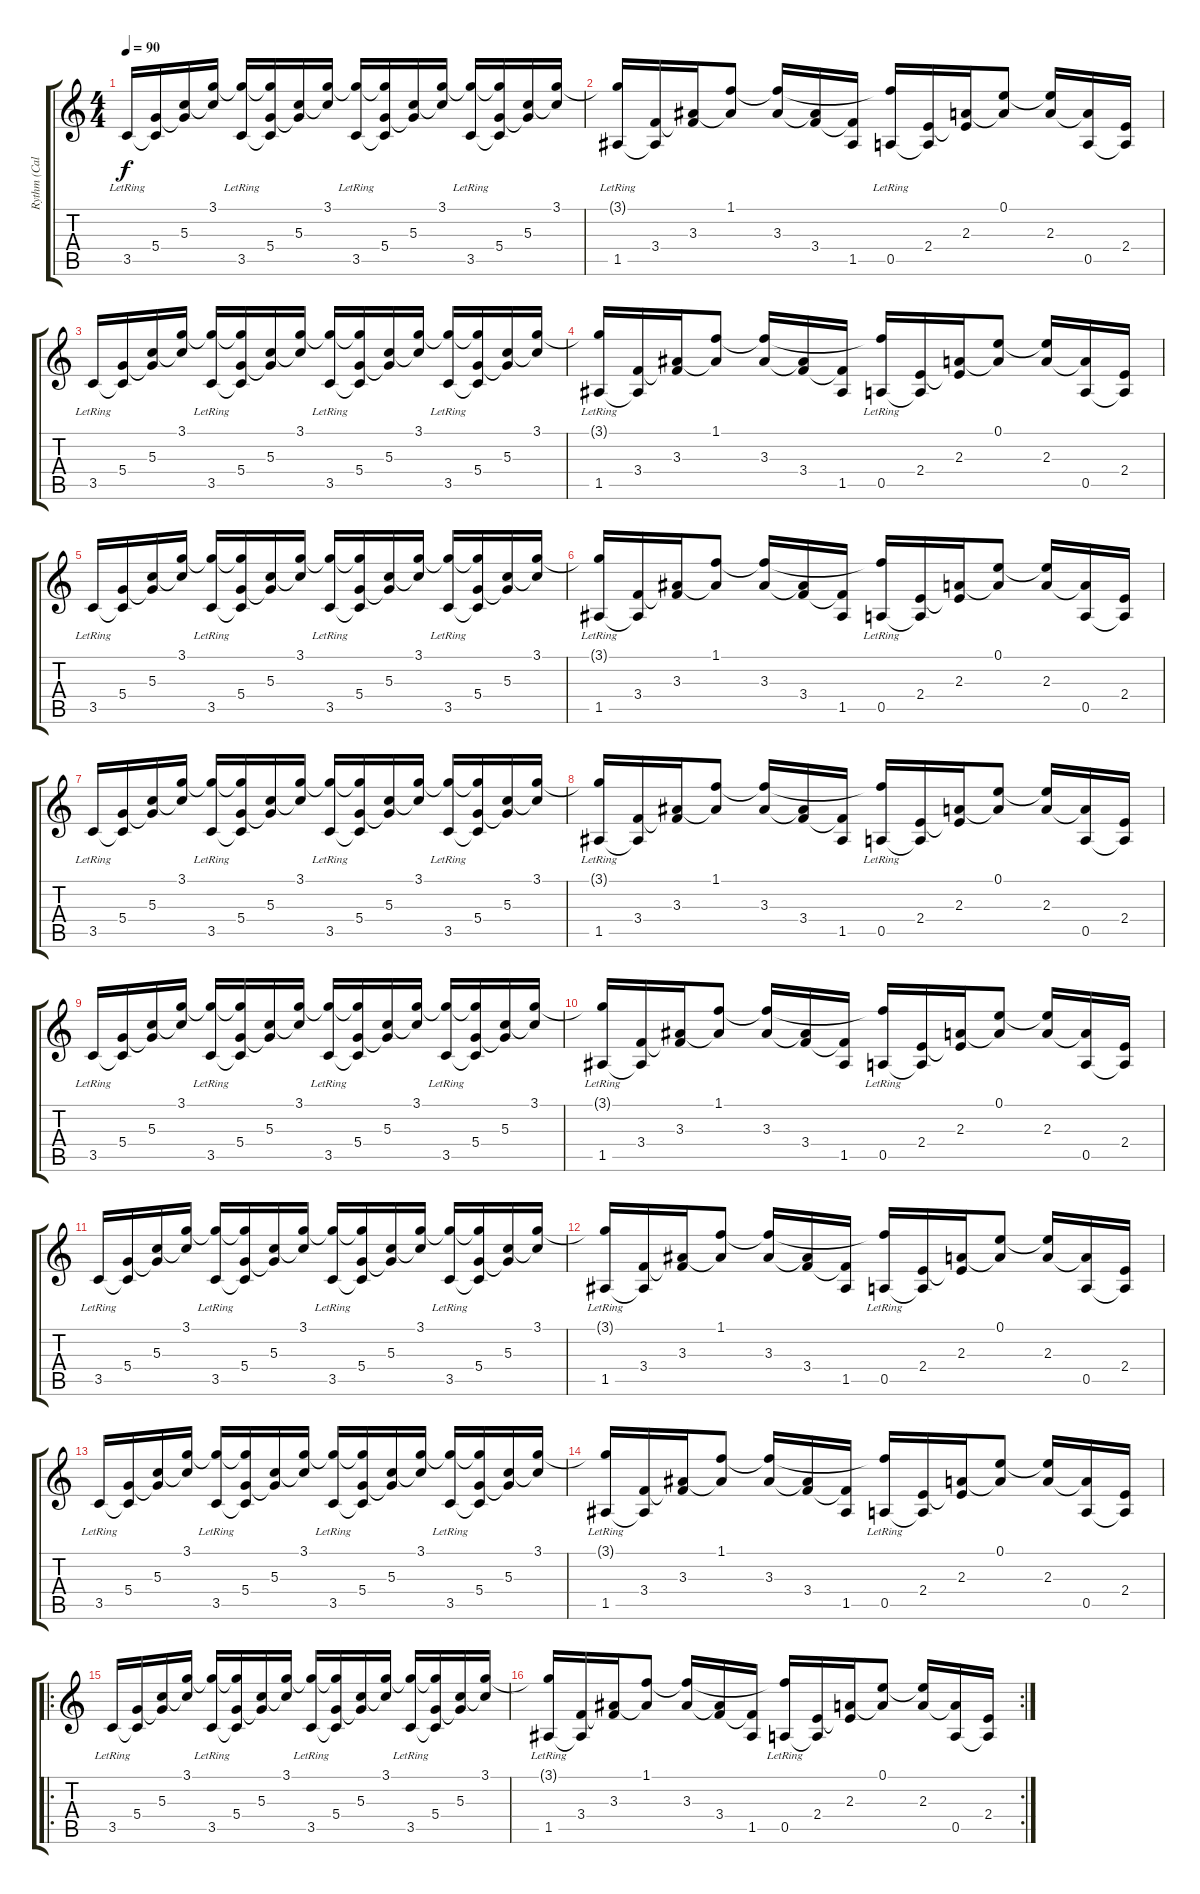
\track ("Rythm (Call_Us Junior)" "Rythm (Cal") {instrument electricguitarjazz}
\staff {score tabs}
\tuning (E4 B3 G3 D3 A2 E2) {hide}
\ts (4 4)
\tempo 90
\clef g2
\ks c
3.5{lr}.16{dy f instrument electricguitarjazz} (5.4 3.5{t}).16 (5.3 5.4{t}).16 (3.1 5.3{t}).16 (3.1{t} 3.5{lr}).16 (3.1{t} 5.4 3.5{t}).16 (5.3 5.4{t}).16 (3.1 5.3{t}).16 (3.1{t} 3.5{lr}).16 (3.1{t} 5.4 3.5{t}).16 (5.3 5.4{t}).16 (3.1 5.3{t}).16 (3.1{t} 3.5{lr}).16 (3.1{t} 5.4 3.5{t}).16 (5.3 5.4{t}).16 (3.1 5.3{t}).16 |
(3.1{t} 1.5{lr}).16 (3.4 1.5{t}).16 (3.3 3.4{t}).16 (1.1 3.3{t}).8 (1.1{t} 3.3).16 (3.3{t} 3.4).16 (3.4{t} 1.5).16 (1.1{t} 0.5{lr}).16 (2.4 0.5{t}).16 (2.3 2.4{t}).16 (0.1 2.3{t}).8 (0.1{t} 2.3).16 (2.3{t} 0.5).16 (2.4 0.5{t}).16 |
3.5{lr}.16 (5.4 3.5{t}).16 (5.3 5.4{t}).16 (3.1 5.3{t}).16 (3.1{t} 3.5{lr}).16 (3.1{t} 5.4 3.5{t}).16 (5.3 5.4{t}).16 (3.1 5.3{t}).16 (3.1{t} 3.5{lr}).16 (3.1{t} 5.4 3.5{t}).16 (5.3 5.4{t}).16 (3.1 5.3{t}).16 (3.1{t} 3.5{lr}).16 (3.1{t} 5.4 3.5{t}).16 (5.3 5.4{t}).16 (3.1 5.3{t}).16 |
(3.1{t} 1.5{lr}).16 (3.4 1.5{t}).16 (3.3 3.4{t}).16 (1.1 3.3{t}).8 (1.1{t} 3.3).16 (3.3{t} 3.4).16 (3.4{t} 1.5).16 (1.1{t} 0.5{lr}).16 (2.4 0.5{t}).16 (2.3 2.4{t}).16 (0.1 2.3{t}).8 (0.1{t} 2.3).16 (2.3{t} 0.5).16 (2.4 0.5{t}).16 |
3.5{lr}.16 (5.4 3.5{t}).16 (5.3 5.4{t}).16 (3.1 5.3{t}).16 (3.1{t} 3.5{lr}).16 (3.1{t} 5.4 3.5{t}).16 (5.3 5.4{t}).16 (3.1 5.3{t}).16 (3.1{t} 3.5{lr}).16 (3.1{t} 5.4 3.5{t}).16 (5.3 5.4{t}).16 (3.1 5.3{t}).16 (3.1{t} 3.5{lr}).16 (3.1{t} 5.4 3.5{t}).16 (5.3 5.4{t}).16 (3.1 5.3{t}).16 |
(3.1{t} 1.5{lr}).16 (3.4 1.5{t}).16 (3.3 3.4{t}).16 (1.1 3.3{t}).8 (1.1{t} 3.3).16 (3.3{t} 3.4).16 (3.4{t} 1.5).16 (1.1{t} 0.5{lr}).16 (2.4 0.5{t}).16 (2.3 2.4{t}).16 (0.1 2.3{t}).8 (0.1{t} 2.3).16 (2.3{t} 0.5).16 (2.4 0.5{t}).16 |
3.5{lr}.16 (5.4 3.5{t}).16 (5.3 5.4{t}).16 (3.1 5.3{t}).16 (3.1{t} 3.5{lr}).16 (3.1{t} 5.4 3.5{t}).16 (5.3 5.4{t}).16 (3.1 5.3{t}).16 (3.1{t} 3.5{lr}).16 (3.1{t} 5.4 3.5{t}).16 (5.3 5.4{t}).16 (3.1 5.3{t}).16 (3.1{t} 3.5{lr}).16 (3.1{t} 5.4 3.5{t}).16 (5.3 5.4{t}).16 (3.1 5.3{t}).16 |
(3.1{t} 1.5{lr}).16 (3.4 1.5{t}).16 (3.3 3.4{t}).16 (1.1 3.3{t}).8 (1.1{t} 3.3).16 (3.3{t} 3.4).16 (3.4{t} 1.5).16 (1.1{t} 0.5{lr}).16 (2.4 0.5{t}).16 (2.3 2.4{t}).16 (0.1 2.3{t}).8 (0.1{t} 2.3).16 (2.3{t} 0.5).16 (2.4 0.5{t}).16 |
3.5{lr}.16 (5.4 3.5{t}).16 (5.3 5.4{t}).16 (3.1 5.3{t}).16 (3.1{t} 3.5{lr}).16 (3.1{t} 5.4 3.5{t}).16 (5.3 5.4{t}).16 (3.1 5.3{t}).16 (3.1{t} 3.5{lr}).16 (3.1{t} 5.4 3.5{t}).16 (5.3 5.4{t}).16 (3.1 5.3{t}).16 (3.1{t} 3.5{lr}).16 (3.1{t} 5.4 3.5{t}).16 (5.3 5.4{t}).16 (3.1 5.3{t}).16 |
(3.1{t} 1.5{lr}).16 (3.4 1.5{t}).16 (3.3 3.4{t}).16 (1.1 3.3{t}).8 (1.1{t} 3.3).16 (3.3{t} 3.4).16 (3.4{t} 1.5).16 (1.1{t} 0.5{lr}).16 (2.4 0.5{t}).16 (2.3 2.4{t}).16 (0.1 2.3{t}).8 (0.1{t} 2.3).16 (2.3{t} 0.5).16 (2.4 0.5{t}).16 |
3.5{lr}.16 (5.4 3.5{t}).16 (5.3 5.4{t}).16 (3.1 5.3{t}).16 (3.1{t} 3.5{lr}).16 (3.1{t} 5.4 3.5{t}).16 (5.3 5.4{t}).16 (3.1 5.3{t}).16 (3.1{t} 3.5{lr}).16 (3.1{t} 5.4 3.5{t}).16 (5.3 5.4{t}).16 (3.1 5.3{t}).16 (3.1{t} 3.5{lr}).16 (3.1{t} 5.4 3.5{t}).16 (5.3 5.4{t}).16 (3.1 5.3{t}).16 |
(3.1{t} 1.5{lr}).16 (3.4 1.5{t}).16 (3.3 3.4{t}).16 (1.1 3.3{t}).8 (1.1{t} 3.3).16 (3.3{t} 3.4).16 (3.4{t} 1.5).16 (1.1{t} 0.5{lr}).16 (2.4 0.5{t}).16 (2.3 2.4{t}).16 (0.1 2.3{t}).8 (0.1{t} 2.3).16 (2.3{t} 0.5).16 (2.4 0.5{t}).16 |
3.5{lr}.16 (5.4 3.5{t}).16 (5.3 5.4{t}).16 (3.1 5.3{t}).16 (3.1{t} 3.5{lr}).16 (3.1{t} 5.4 3.5{t}).16 (5.3 5.4{t}).16 (3.1 5.3{t}).16 (3.1{t} 3.5{lr}).16 (3.1{t} 5.4 3.5{t}).16 (5.3 5.4{t}).16 (3.1 5.3{t}).16 (3.1{t} 3.5{lr}).16 (3.1{t} 5.4 3.5{t}).16 (5.3 5.4{t}).16 (3.1 5.3{t}).16 |
(3.1{t} 1.5{lr}).16 (3.4 1.5{t}).16 (3.3 3.4{t}).16 (1.1 3.3{t}).8 (1.1{t} 3.3).16 (3.3{t} 3.4).16 (3.4{t} 1.5).16 (1.1{t} 0.5{lr}).16 (2.4 0.5{t}).16 (2.3 2.4{t}).16 (0.1 2.3{t}).8 (0.1{t} 2.3).16 (2.3{t} 0.5).16 (2.4 0.5{t}).16 |
\ro
3.5{lr}.16 (5.4 3.5{t}).16 (5.3 5.4{t}).16 (3.1 5.3{t}).16 (3.1{t} 3.5{lr}).16 (3.1{t} 5.4 3.5{t}).16 (5.3 5.4{t}).16 (3.1 5.3{t}).16 (3.1{t} 3.5{lr}).16 (3.1{t} 5.4 3.5{t}).16 (5.3 5.4{t}).16 (3.1 5.3{t}).16 (3.1{t} 3.5{lr}).16 (3.1{t} 5.4 3.5{t}).16 (5.3 5.4{t}).16 (3.1 5.3{t}).16 |
\rc 2
(3.1{t} 1.5{lr}).16 (3.4 1.5{t}).16 (3.3 3.4{t}).16 (1.1 3.3{t}).8 (1.1{t} 3.3).16 (3.3{t} 3.4).16 (3.4{t} 1.5).16 (1.1{t} 0.5{lr}).16 (2.4 0.5{t}).16 (2.3 2.4{t}).16 (0.1 2.3{t}).8 (0.1{t} 2.3).16 (2.3{t} 0.5).16 (2.4 0.5{t}).16
